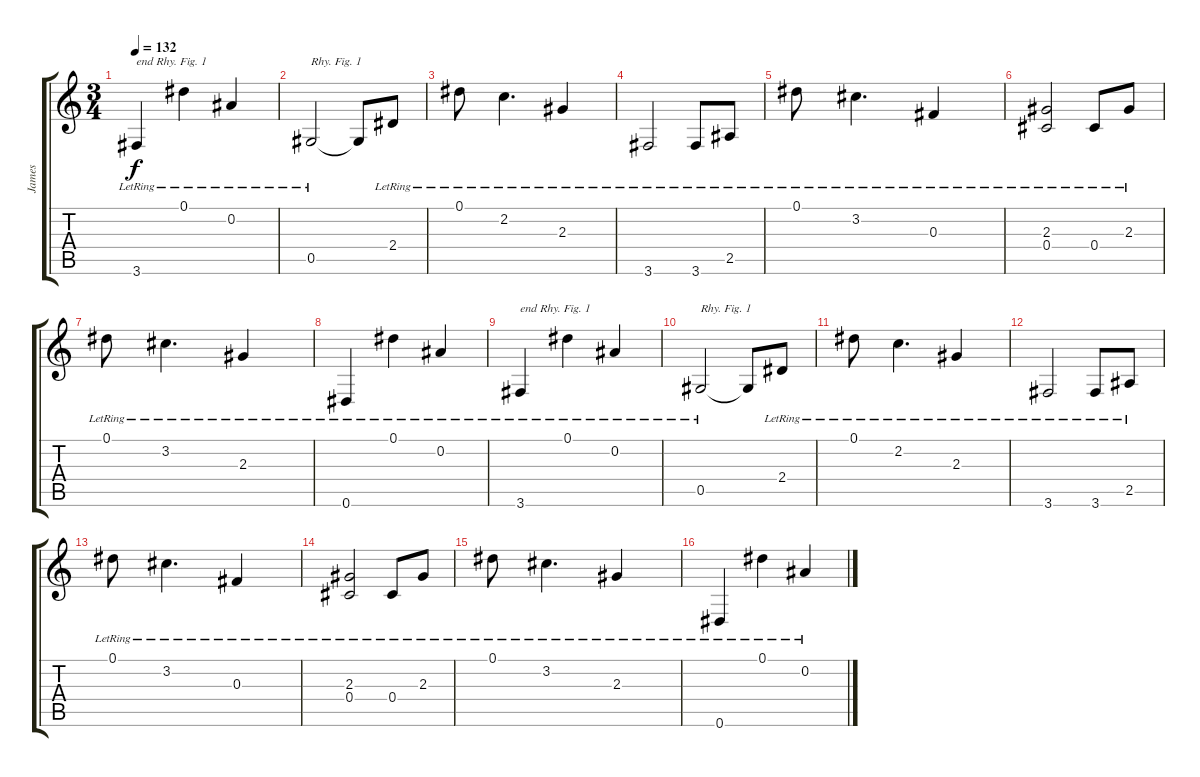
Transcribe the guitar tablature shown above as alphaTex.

\track ("James" "James") {instrument electricguitarjazz}
\staff {score tabs}
\tuning (Eb4 Bb3 Gb3 Db3 Ab2 Eb2) {hide}
\ts (3 4)
\tempo 132
\clef g2
\ks c
3.6{lr}.4{txt "end Rhy. Fig. 1" dy f} 0.1{lr}.4 0.2{lr}.4 |
0.5{lr}.2{txt "Rhy. Fig. 1"} 0.5{t}.8 2.4{lr}.8 |
0.1{lr}.8 2.2{lr}.4{d} 2.3{lr}.4 |
3.6{lr}.2 3.6{lr}.8 2.5{lr}.8 |
0.1{lr}.8 3.2{lr}.4{d} 0.3{lr}.4 |
(2.3{lr} 0.4{lr}).2 0.4{lr}.8 2.3{lr}.8 |
0.1{lr}.8 3.2{lr}.4{d} 2.3{lr}.4 |
0.6{lr}.4 0.1{lr}.4 0.2{lr}.4 |
3.6{lr}.4{txt "end Rhy. Fig. 1"} 0.1{lr}.4 0.2{lr}.4 |
0.5{lr}.2{txt "Rhy. Fig. 1"} 0.5{t}.8 2.4{lr}.8 |
0.1{lr}.8 2.2{lr}.4{d} 2.3{lr}.4 |
3.6{lr}.2 3.6{lr}.8 2.5{lr}.8 |
0.1{lr}.8 3.2{lr}.4{d} 0.3{lr}.4 |
(2.3{lr} 0.4{lr}).2 0.4{lr}.8 2.3{lr}.8 |
0.1{lr}.8 3.2{lr}.4{d} 2.3{lr}.4 |
0.6{lr}.4 0.1{lr}.4 0.2{lr}.4
